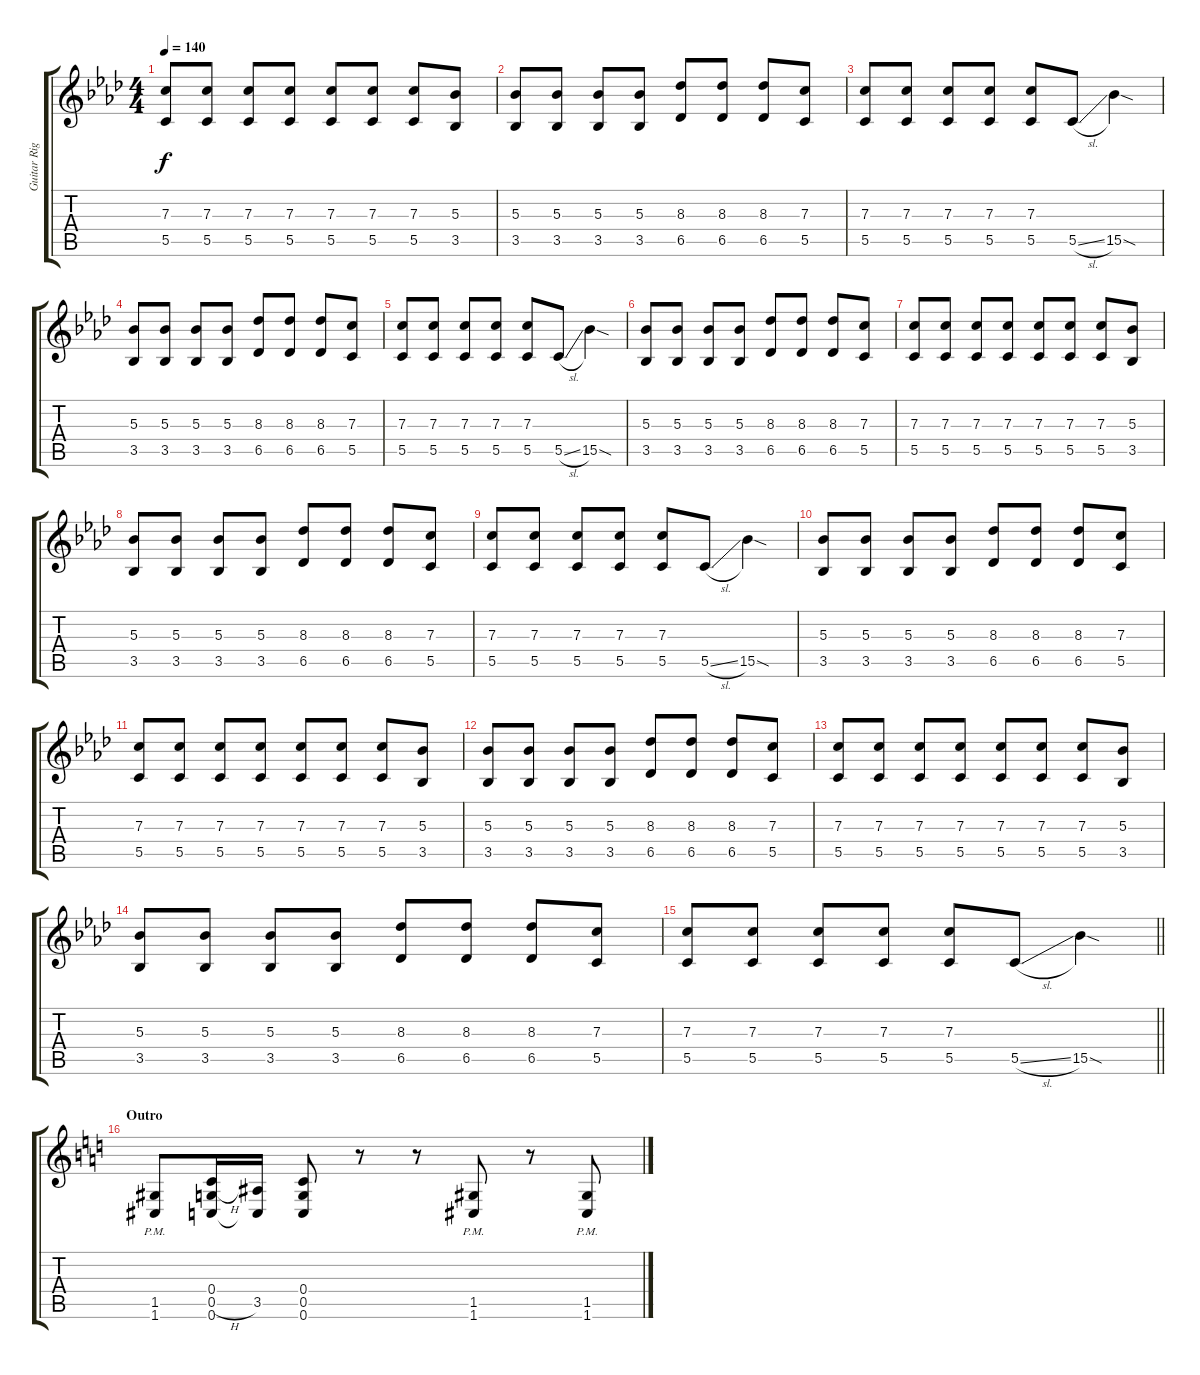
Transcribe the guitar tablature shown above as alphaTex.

\track ("Guitar Right" "Guitar Rig") {instrument distortionguitar}
\staff {score tabs}
\tuning (D4 A3 F3 C3 G2 C2) {hide}
\ts (4 4)
\tempo 140
\clef g2
\ks ab
(7.3 5.5).8{dy f} (7.3 5.5).8 (7.3 5.5).8 (7.3 5.5).8 (7.3 5.5).8 (7.3 5.5).8 (7.3 5.5).8 (5.3 3.5).8 |
(5.3 3.5).8 (5.3 3.5).8 (5.3 3.5).8 (5.3 3.5).8 (8.3 6.5).8 (8.3 6.5).8 (8.3 6.5).8 (7.3 5.5).8 |
(7.3 5.5).8 (7.3 5.5).8 (7.3 5.5).8 (7.3 5.5).8 (7.3 5.5).8 5.5{sl}.8 15.5{sod}.4 |
(5.3 3.5).8 (5.3 3.5).8 (5.3 3.5).8 (5.3 3.5).8 (8.3 6.5).8 (8.3 6.5).8 (8.3 6.5).8 (7.3 5.5).8 |
(7.3 5.5).8 (7.3 5.5).8 (7.3 5.5).8 (7.3 5.5).8 (7.3 5.5).8 5.5{sl}.8 15.5{sod}.4 |
(5.3 3.5).8 (5.3 3.5).8 (5.3 3.5).8 (5.3 3.5).8 (8.3 6.5).8 (8.3 6.5).8 (8.3 6.5).8 (7.3 5.5).8 |
(7.3 5.5).8 (7.3 5.5).8 (7.3 5.5).8 (7.3 5.5).8 (7.3 5.5).8 (7.3 5.5).8 (7.3 5.5).8 (5.3 3.5).8 |
(5.3 3.5).8 (5.3 3.5).8 (5.3 3.5).8 (5.3 3.5).8 (8.3 6.5).8 (8.3 6.5).8 (8.3 6.5).8 (7.3 5.5).8 |
(7.3 5.5).8 (7.3 5.5).8 (7.3 5.5).8 (7.3 5.5).8 (7.3 5.5).8 5.5{sl}.8 15.5{sod}.4 |
(5.3 3.5).8 (5.3 3.5).8 (5.3 3.5).8 (5.3 3.5).8 (8.3 6.5).8 (8.3 6.5).8 (8.3 6.5).8 (7.3 5.5).8 |
(7.3 5.5).8 (7.3 5.5).8 (7.3 5.5).8 (7.3 5.5).8 (7.3 5.5).8 (7.3 5.5).8 (7.3 5.5).8 (5.3 3.5).8 |
(5.3 3.5).8 (5.3 3.5).8 (5.3 3.5).8 (5.3 3.5).8 (8.3 6.5).8 (8.3 6.5).8 (8.3 6.5).8 (7.3 5.5).8 |
(7.3 5.5).8 (7.3 5.5).8 (7.3 5.5).8 (7.3 5.5).8 (7.3 5.5).8 (7.3 5.5).8 (7.3 5.5).8 (5.3 3.5).8 |
(5.3 3.5).8 (5.3 3.5).8 (5.3 3.5).8 (5.3 3.5).8 (8.3 6.5).8 (8.3 6.5).8 (8.3 6.5).8 (7.3 5.5).8 |
\barLineRight lightlight
(7.3 5.5).8 (7.3 5.5).8 (7.3 5.5).8 (7.3 5.5).8 (7.3 5.5).8 5.5{sl}.8 15.5{sod}.4 |
\section ("" "Outro")
\ks c
(1.5{pm} 1.6{pm}).8 (0.4 0.5{h} 0.6).16 (3.5 0.6{t}).16 (0.4 0.5 0.6).8 r.8 r.8 (1.5{pm} 1.6{pm}).8 r.8 (1.5{pm} 1.6{pm}).8
